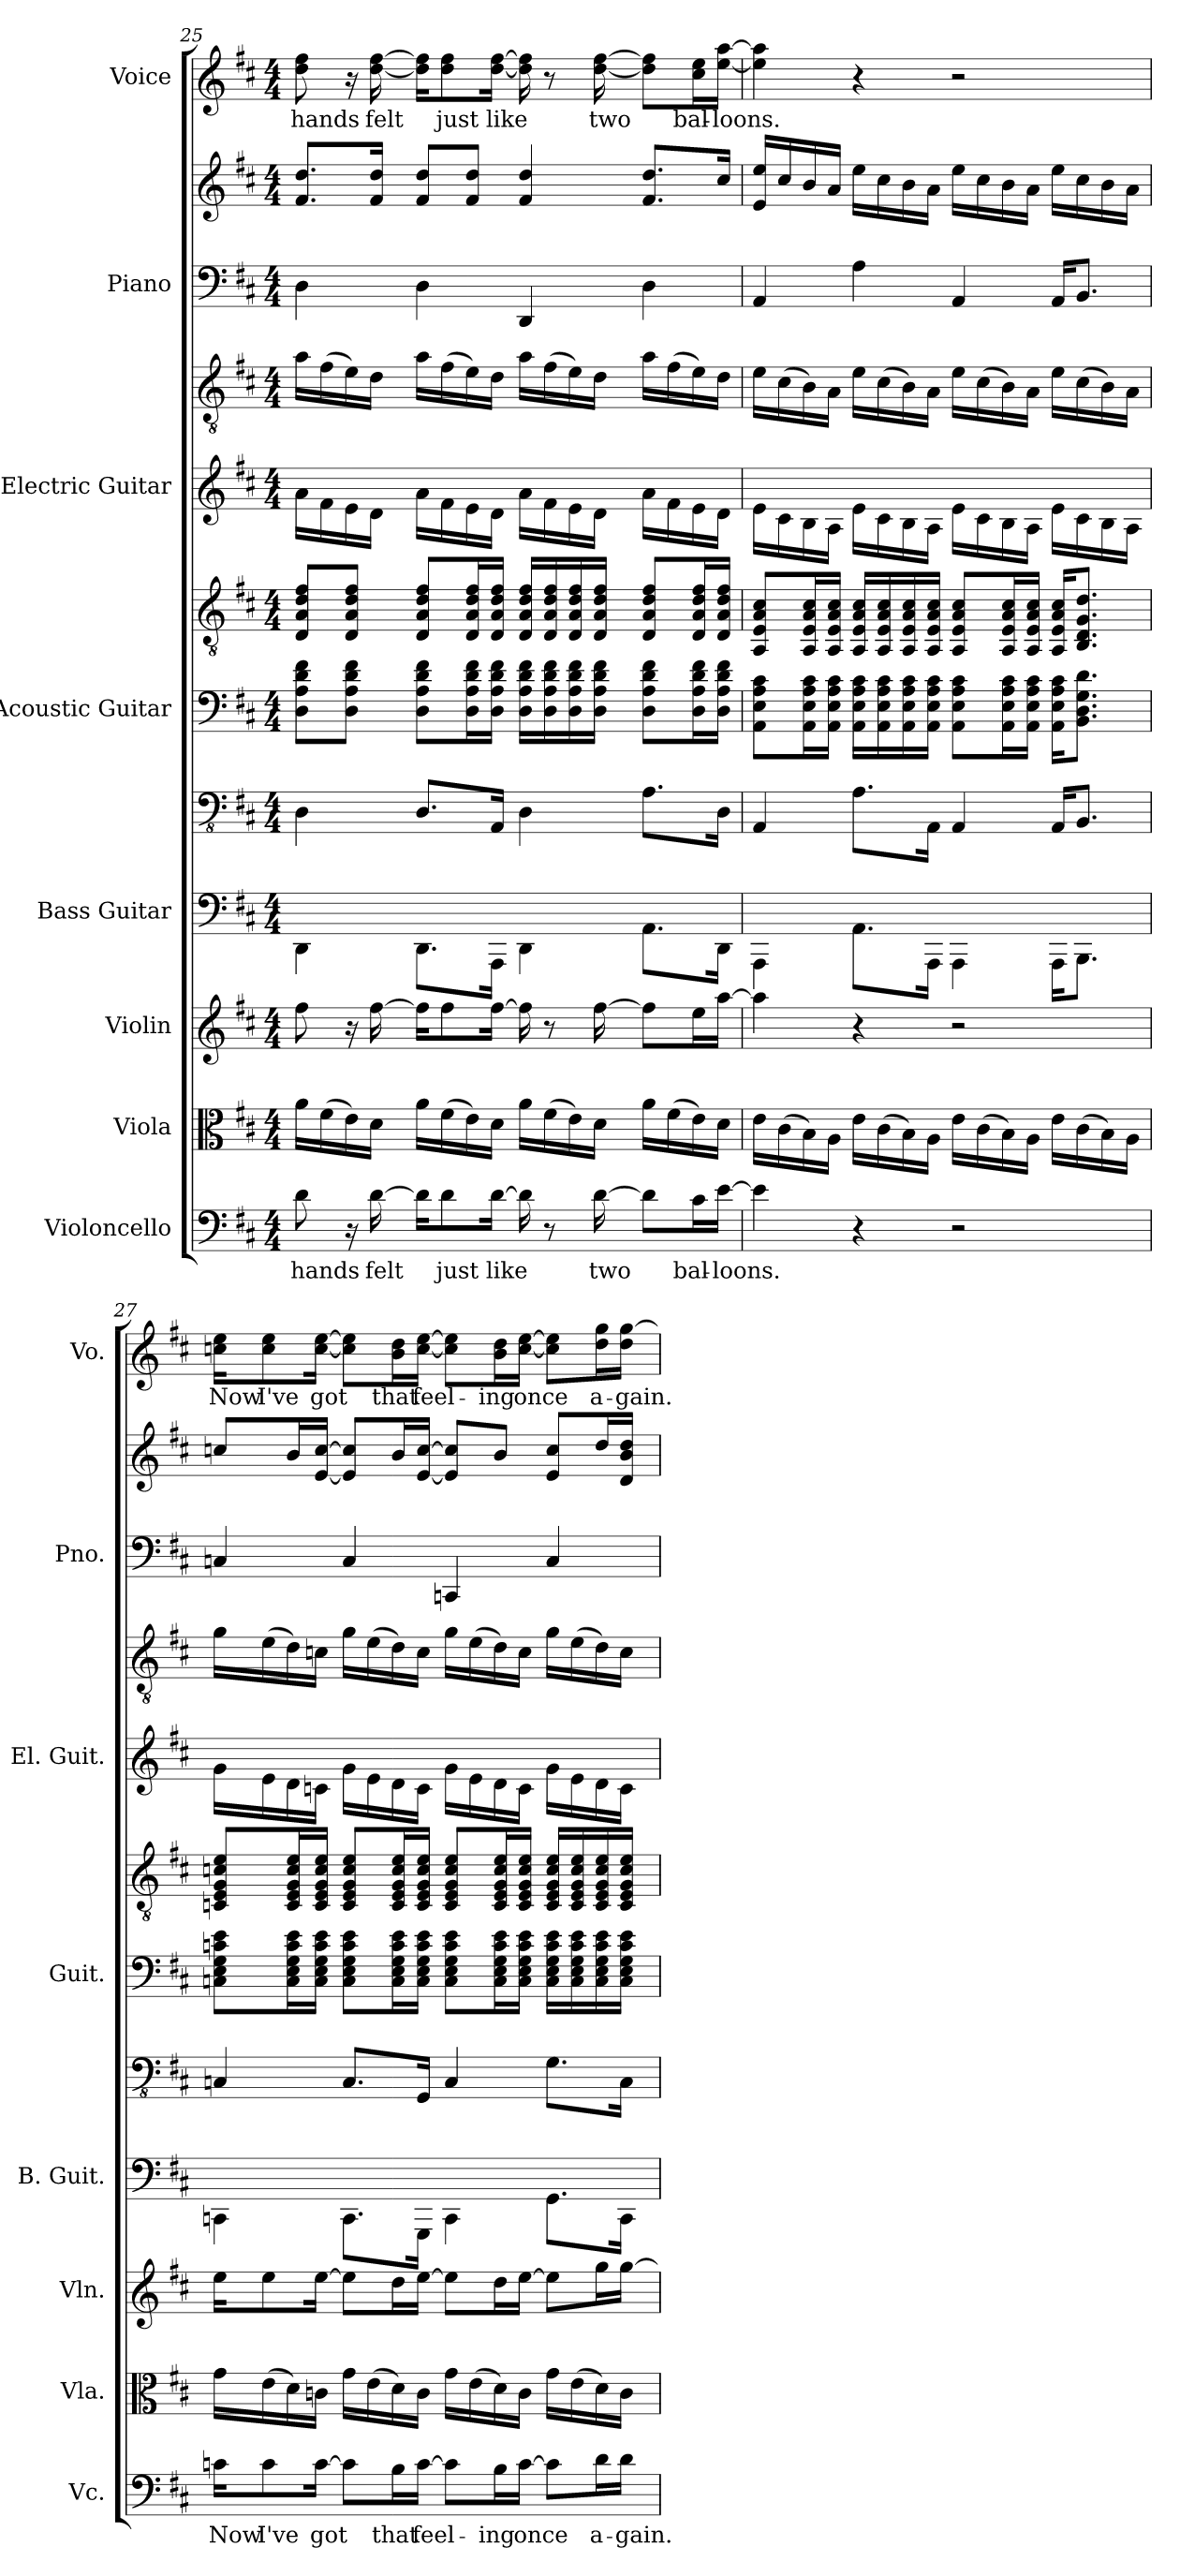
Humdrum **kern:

**kern	**text	**kern	**kern	**kern	**kern	**kern	**kern	**kern	**kern	**kern	**kern	**kern	**text
*part8	*part8	*part7	*part6	*part5	*part5	*part4	*part4	*part3	*part3	*part2	*part2	*part1	*part1
*staff12	*staff12	*staff11	*staff10	*staff9	*staff8	*staff7	*staff6	*staff5	*staff4	*staff3	*staff2	*staff1	*staff1
*I"Violoncello	*	*I"Viola	*I"Violin	*I"Bass Guitar	*	*I"Acoustic Guitar	*	*I"Electric Guitar	*	*I"Piano	*	*I"Voice	*
*I'Vc.	*	*I'Vla.	*I'Vln.	*I'B. Guit.	*	*I'Guit.	*	*I'El. Guit.	*	*I'Pno.	*	*I'Vo.	*
!!LO:PB:g=z
*clefF4	*	*clefC3	*clefG2	*	*clefFv4	*	*clefGv2	*	*clefGv2	*clefF4	*clefG2	*clefG2	*
*k[f#c#]	*	*k[f#c#]	*k[f#c#]	*k[f#c#]	*k[f#c#]	*k[f#c#]	*k[f#c#]	*k[f#c#]	*k[f#c#]	*k[f#c#]	*k[f#c#]	*k[f#c#]	*
*M4/4	*	*M4/4	*M4/4	*M4/4	*M4/4	*M4/4	*M4/4	*M4/4	*M4/4	*M4/4	*M4/4	*M4/4	*
=25	=25	=25	=25	=25	=25	=25	=25	=25	=25	=25	=25	=25	=25
8d\	hands	16a\LL	8ff#\	4DD\	4DD\	8D\ 8A\ 8d\ 8f#\L	8D/ 8A/ 8d/ 8f#/L	16a\LL	16a\LL	4D\	8.f#/ 8.dd/L	8dd\ 8ff#\	hands
.	.	(16f#\	.	.	.	.	.	16f#\	(16f#\	.	.	.	.
16r	.	16e\)	16r	.	.	8D\ 8A\ 8d\ 8f#\J	8D/ 8A/ 8d/ 8f#/J	16e\	16e\)	.	.	16r	.
[16d\	felt	16d\JJ	[16ff#\	.	.	.	.	16d\JJ	16d\JJ	.	16f#/ 16dd/Jk	[16dd\ [16ff#\	felt
16d\KL]	.	16a\LL	16ff#\KL]	8.DD\L	8.DD/L	8D\ 8A\ 8d\ 8f#\L	8D/ 8A/ 8d/ 8f#/L	16a\LL	16a\LL	4D\	8f#/ 8dd/L	16dd\] 16ff#\]KL	.
8d\	just	(16f#\	8ff#\	.	.	.	.	16f#\	(16f#\	.	.	8dd\ 8ff#\	just
.	.	16e\)	.	.	.	16D\ 16A\ 16d\ 16f#\L	16D/ 16A/ 16d/ 16f#/L	16e\	16e\)	.	8f#/ 8dd/J	.	.
[16d\Jk	like	16d\JJ	[16ff#\Jk	16AAA\Jk	16AAA/Jk	16D\ 16A\ 16d\ 16f#\JJ	16D/ 16A/ 16d/ 16f#/JJ	16d\JJ	16d\JJ	.	.	[16dd\ [16ff#\Jk	like
16d\]	.	16a\LL	16ff#\]	4DD\	4DD\	16D\ 16A\ 16d\ 16f#\LL	16D/ 16A/ 16d/ 16f#/LL	16a\LL	16a\LL	4DD/	4f#/ 4dd/	16dd\] 16ff#\]	.
8r	.	(16f#\	8r	.	.	16D\ 16A\ 16d\ 16f#\	16D/ 16A/ 16d/ 16f#/	16f#\	(16f#\	.	.	8r	.
.	.	16e\)	.	.	.	16D\ 16A\ 16d\ 16f#\	16D/ 16A/ 16d/ 16f#/	16e\	16e\)	.	.	.	.
[16d\	two	16d\JJ	[16ff#\	.	.	16D\ 16A\ 16d\ 16f#\JJ	16D/ 16A/ 16d/ 16f#/JJ	16d\JJ	16d\JJ	.	.	[16dd\ [16ff#\	two
8d\L]	.	16a\LL	8ff#\L]	8.AA\L	8.AA\L	8D\ 8A\ 8d\ 8f#\L	8D/ 8A/ 8d/ 8f#/L	16a\LL	16a\LL	4D\	8.f#/ 8.dd/L	8dd\] 8ff#\]L	.
.	.	(16f#\	.	.	.	.	.	16f#\	(16f#\	.	.	.	.
16c#\L	bal-	16e\)	16ee\L	.	.	16D\ 16A\ 16d\ 16f#\L	16D/ 16A/ 16d/ 16f#/L	16e\	16e\)	.	.	16cc#\ 16ee\L	bal-
[16e\JJ	-loons.	16d\JJ	[16aa\JJ	16DD\Jk	16DD\Jk	16D\ 16A\ 16d\ 16f#\JJ	16D/ 16A/ 16d/ 16f#/JJ	16d\JJ	16d\JJ	.	16cc#/Jk	[16ee\ [16aa\JJ	-loons.
=26	=26	=26	=26	=26	=26	=26	=26	=26	=26	=26	=26	=26	=26
4e\]	.	16e\LL	4aa\]	4AAA\	4AAA/	8AA\ 8E\ 8A\ 8c#\L	8AA/ 8E/ 8A/ 8c#/L	16e\LL	16e\LL	4AA/	16e/ 16ee/LL	4ee\] 4aa\]	.
.	.	(16c#\	.	.	.	.	.	16c#\	(16c#\	.	16cc#/	.	.
.	.	16B\)	.	.	.	16AA\ 16E\ 16A\ 16c#\L	16AA/ 16E/ 16A/ 16c#/L	16B\	16B\)	.	16b/	.	.
.	.	16A\JJ	.	.	.	16AA\ 16E\ 16A\ 16c#\JJ	16AA/ 16E/ 16A/ 16c#/JJ	16A\JJ	16A\JJ	.	16a/JJ	.	.
4r	.	16e\LL	4r	8.AA\L	8.AA\L	16AA\ 16E\ 16A\ 16c#\LL	16AA/ 16E/ 16A/ 16c#/LL	16e\LL	16e\LL	4A\	16ee\LL	4r	.
.	.	(16c#\	.	.	.	16AA\ 16E\ 16A\ 16c#\	16AA/ 16E/ 16A/ 16c#/	16c#\	(16c#\	.	16cc#\	.	.
.	.	16B\)	.	.	.	16AA\ 16E\ 16A\ 16c#\	16AA/ 16E/ 16A/ 16c#/	16B\	16B\)	.	16b\	.	.
.	.	16A\JJ	.	16AAA\Jk	16AAA\Jk	16AA\ 16E\ 16A\ 16c#\JJ	16AA/ 16E/ 16A/ 16c#/JJ	16A\JJ	16A\JJ	.	16a\JJ	.	.
2r	.	16e\LL	2r	4AAA\	4AAA/	8AA\ 8E\ 8A\ 8c#\L	8AA/ 8E/ 8A/ 8c#/L	16e\LL	16e\LL	4AA/	16ee\LL	2r	.
.	.	(16c#\	.	.	.	.	.	16c#\	(16c#\	.	16cc#\	.	.
.	.	16B\)	.	.	.	16AA\ 16E\ 16A\ 16c#\L	16AA/ 16E/ 16A/ 16c#/L	16B\	16B\)	.	16b\	.	.
.	.	16A\JJ	.	.	.	16AA\ 16E\ 16A\ 16c#\JJ	16AA/ 16E/ 16A/ 16c#/JJ	16A\JJ	16A\JJ	.	16a\JJ	.	.
.	.	16e\LL	.	16AAA\KL	16AAA/KL	16AA\ 16E\ 16A\ 16c#\KL	16AA/ 16E/ 16A/ 16c#/KL	16e\LL	16e\LL	16AA/KL	16ee\LL	.	.
.	.	(16c#\	.	8.BBB\J	8.BBB/J	8.BB\ 8.D\ 8.G\ 8.d\J	8.BB/ 8.D/ 8.G/ 8.d/J	16c#\	(16c#\	8.BB/J	16cc#\	.	.
.	.	16B\)	.	.	.	.	.	16B\	16B\)	.	16b\	.	.
.	.	16A\JJ	.	.	.	.	.	16A\JJ	16A\JJ	.	16a\JJ	.	.
!!LO:PB:g=z
=27	=27	=27	=27	=27	=27	=27	=27	=27	=27	=27	=27	=27	=27
16cn\KL	Now	16g\LL	16ee\KL	4CCn\	4CCn/	8Cn\ 8E\ 8G\ 8cn\ 8e\L	8Cn/ 8E/ 8G/ 8cn/ 8e/L	16g\LL	16g\LL	4Cn/	8ccn/L	16ccn\ 16ee\KL	Now
8c\	I've	(16e\	8ee\	.	.	.	.	16e\	(16e\	.	.	8cc\ 8ee\	I've
.	.	16d\)	.	.	.	16C\ 16E\ 16G\ 16c\ 16e\L	16C/ 16E/ 16G/ 16c/ 16e/L	16d\	16d\)	.	16b/L	.	.
[16c\Jk	got	16cn\JJ	[16ee\Jk	.	.	16C\ 16E\ 16G\ 16c\ 16e\JJ	16C/ 16E/ 16G/ 16c/ 16e/JJ	16cn\JJ	16cn\JJ	.	[16e/ [16cc/JJ	[16cc\ [16ee\Jk	got
8c\L]	.	16g\LL	8ee\L]	8.CC\L	8.CC/L	8C\ 8E\ 8G\ 8c\ 8e\L	8C/ 8E/ 8G/ 8c/ 8e/L	16g\LL	16g\LL	4C/	8e/] 8cc/]L	8cc\] 8ee\]L	.
.	.	(16e\	.	.	.	.	.	16e\	(16e\	.	.	.	.
16B\L	that	16d\)	16dd\L	.	.	16C\ 16E\ 16G\ 16c\ 16e\L	16C/ 16E/ 16G/ 16c/ 16e/L	16d\	16d\)	.	16b/L	16b\ 16dd\L	that
[16c\JJ	feel-	16c\JJ	[16ee\JJ	16GGG\Jk	16GGG/Jk	16C\ 16E\ 16G\ 16c\ 16e\JJ	16C/ 16E/ 16G/ 16c/ 16e/JJ	16c\JJ	16c\JJ	.	[16e/ [16cc/JJ	[16cc\ [16ee\JJ	feel-
8c\L]	.	16g\LL	8ee\L]	4CC\	4CC/	8C\ 8E\ 8G\ 8c\ 8e\L	8C/ 8E/ 8G/ 8c/ 8e/L	16g\LL	16g\LL	4CCn/	8e/] 8cc/]L	8cc\] 8ee\]L	.
.	.	(16e\	.	.	.	.	.	16e\	(16e\	.	.	.	.
16B\L	-ing	16d\)	16dd\L	.	.	16C\ 16E\ 16G\ 16c\ 16e\L	16C/ 16E/ 16G/ 16c/ 16e/L	16d\	16d\)	.	8b/J	16b\ 16dd\L	-ing
[16c\JJ	once	16c\JJ	[16ee\JJ	.	.	16C\ 16E\ 16G\ 16c\ 16e\JJ	16C/ 16E/ 16G/ 16c/ 16e/JJ	16c\JJ	16c\JJ	.	.	[16cc\ [16ee\JJ	once
8c\L]	.	16g\LL	8ee\L]	8.GG\L	8.GG\L	16C\ 16E\ 16G\ 16c\ 16e\LL	16C/ 16E/ 16G/ 16c/ 16e/LL	16g\LL	16g\LL	4C/	8e/ 8cc/L	8cc\] 8ee\]L	.
.	.	(16e\	.	.	.	16C\ 16E\ 16G\ 16c\ 16e\	16C/ 16E/ 16G/ 16c/ 16e/	16e\	(16e\	.	.	.	.
16d\L	a-	16d\)	16gg\L	.	.	16C\ 16E\ 16G\ 16c\ 16e\	16C/ 16E/ 16G/ 16c/ 16e/	16d\	16d\)	.	16dd/L	16dd\ 16gg\L	a-
16d\JJ	-gain.	16c\JJ	[16gg\JJ	16CC\Jk	16CC\Jk	16C\ 16E\ 16G\ 16c\ 16e\JJ	16C/ 16E/ 16G/ 16c/ 16e/JJ	16c\JJ	16c\JJ	.	16d/ 16b/ 16dd/JJ	16dd\ [16gg\JJ	-gain.
=	=	=	=	=	=	=	=	=	=	=	=	=	=
*-	*-	*-	*-	*-	*-	*-	*-	*-	*-	*-	*-	*-	*-
